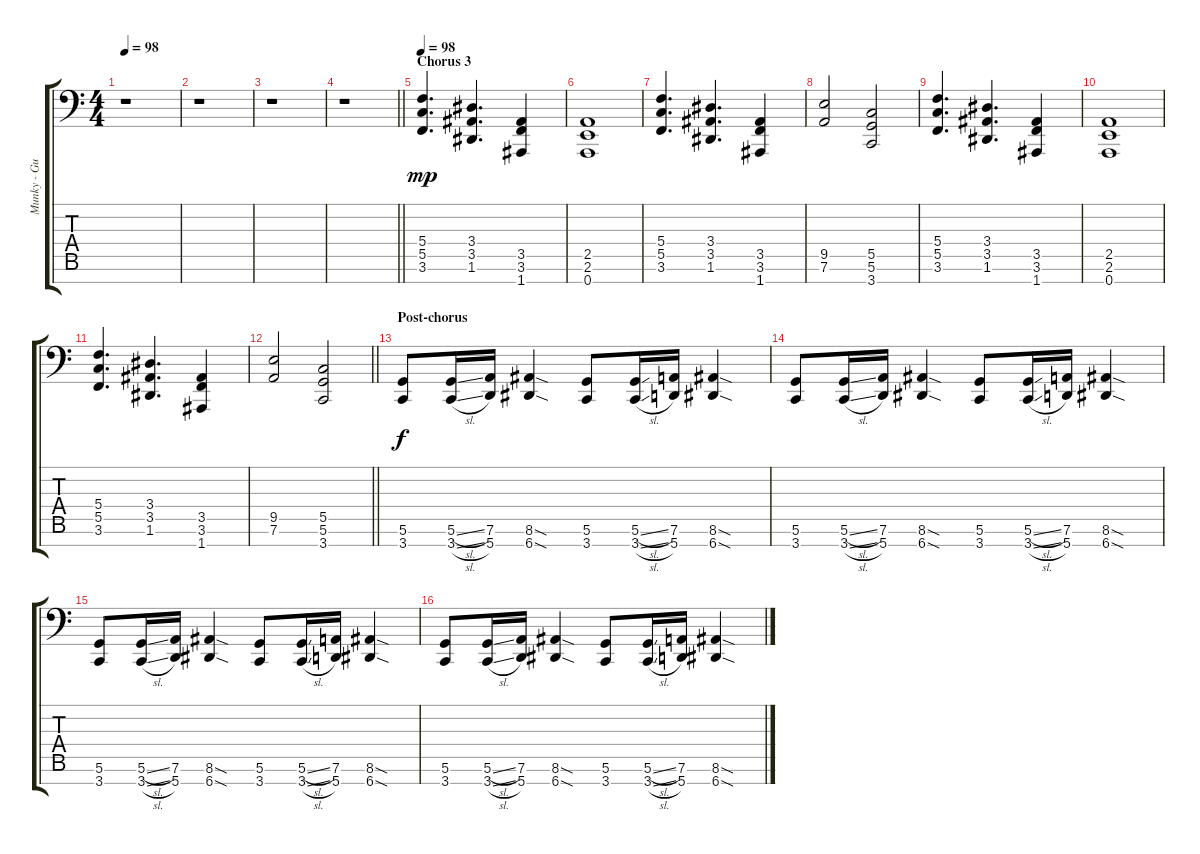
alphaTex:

\track ("Munky - Guitar" "Munky - Gu") {instrument lead2sawtooth}
\staff {score tabs}
\tuning (D4 A3 F3 C3 G2 D2 A1) {hide}
\ts (4 4)
\tempo 98
\clef f4
\ks c
r.1{dy f} |
r.1 |
r.1 |
\barLineRight lightlight
r.1 |
\section ("" "Chorus 3")
\tempo 98
(5.4 5.5 3.6).4{d dy mp instrument distortionguitar} (3.4 3.5 1.6).4{d} (3.5 3.6 1.7).4 |
(2.5 2.6 0.7).1 |
(5.4 5.5 3.6).4{d} (3.4 3.5 1.6).4{d} (3.5 3.6 1.7).4 |
(9.5 7.6).2 (5.5 5.6 3.7).2 |
(5.4 5.5 3.6).4{d} (3.4 3.5 1.6).4{d} (3.5 3.6 1.7).4 |
(2.5 2.6 0.7).1 |
(5.4 5.5 3.6).4{d} (3.4 3.5 1.6).4{d} (3.5 3.6 1.7).4 |
\barLineRight lightlight
(9.5 7.6).2 (5.5 5.6 3.7).2 |
\section ("" "Post-chorus")
(5.6 3.7).8{dy f instrument overdrivenguitar} (5.6{sl} 3.7{sl}).16 (7.6 5.7).16 (8.6{sod} 6.7{sod}).4 (5.6 3.7).8 (5.6{sl} 3.7{sl}).16 (7.6 5.7).16 (8.6{sod} 6.7{sod}).4 |
(5.6 3.7).8 (5.6{sl} 3.7{sl}).16 (7.6 5.7).16 (8.6{sod} 6.7{sod}).4 (5.6 3.7).8 (5.6{sl} 3.7{sl}).16 (7.6 5.7).16 (8.6{sod} 6.7{sod}).4 |
(5.6 3.7).8 (5.6{sl} 3.7{sl}).16 (7.6 5.7).16 (8.6{sod} 6.7{sod}).4 (5.6 3.7).8 (5.6{sl} 3.7{sl}).16 (7.6 5.7).16 (8.6{sod} 6.7{sod}).4 |
(5.6 3.7).8 (5.6{sl} 3.7{sl}).16 (7.6 5.7).16 (8.6{sod} 6.7{sod}).4 (5.6 3.7).8 (5.6{sl} 3.7{sl}).16 (7.6 5.7).16 (8.6{sod} 6.7{sod}).4
